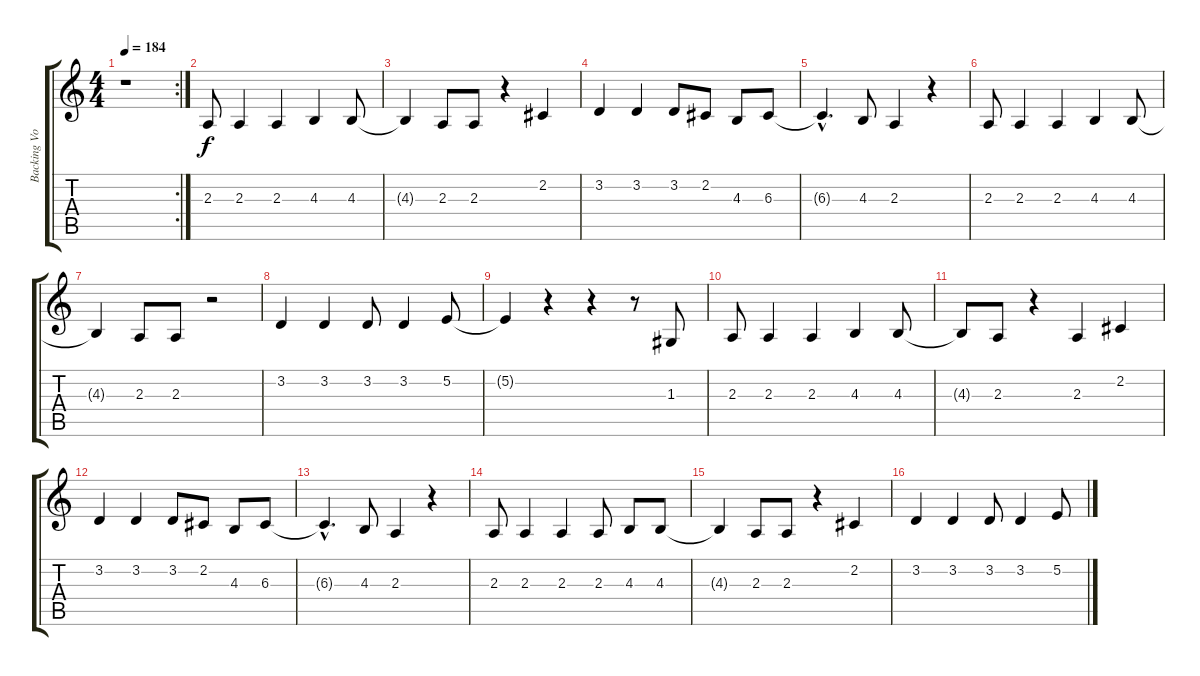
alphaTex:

\track ("Backing Vocals" "Backing Vo") {instrument tenorsax}
\staff {score tabs}
\tuning (E4 B3 G3 D3 A2 E2) {hide}
\rc 2
\ts (4 4)
\tempo 184
\clef g2
\ks c
r.1{dy f} |
2.3.8 2.3.4 2.3.4 4.3.4 4.3.8 |
4.3{t}.4 2.3.8 2.3.8 r.4 2.2.4 |
3.2.4 3.2.4 3.2.8 2.2.8 4.3.8 6.3.8 |
6.3{hac t}.4{d} 4.3.8 2.3.4 r.4 |
2.3.8 2.3.4 2.3.4 4.3.4 4.3.8 |
4.3{t}.4 2.3.8 2.3.8 r.2 |
3.2.4 3.2.4 3.2.8 3.2.4 5.2.8 |
5.2{t}.4 r.4 r.4 r.8 1.3.8 |
2.3.8 2.3.4 2.3.4 4.3.4 4.3.8 |
4.3{t}.8 2.3.8 r.4 2.3.4 2.2.4 |
3.2.4 3.2.4 3.2.8 2.2.8 4.3.8 6.3.8 |
6.3{hac t}.4{d} 4.3.8 2.3.4 r.4 |
2.3.8 2.3.4 2.3.4 2.3.8 4.3.8 4.3.8 |
4.3{t}.4 2.3.8 2.3.8 r.4 2.2.4 |
3.2.4 3.2.4 3.2.8 3.2.4 5.2.8
